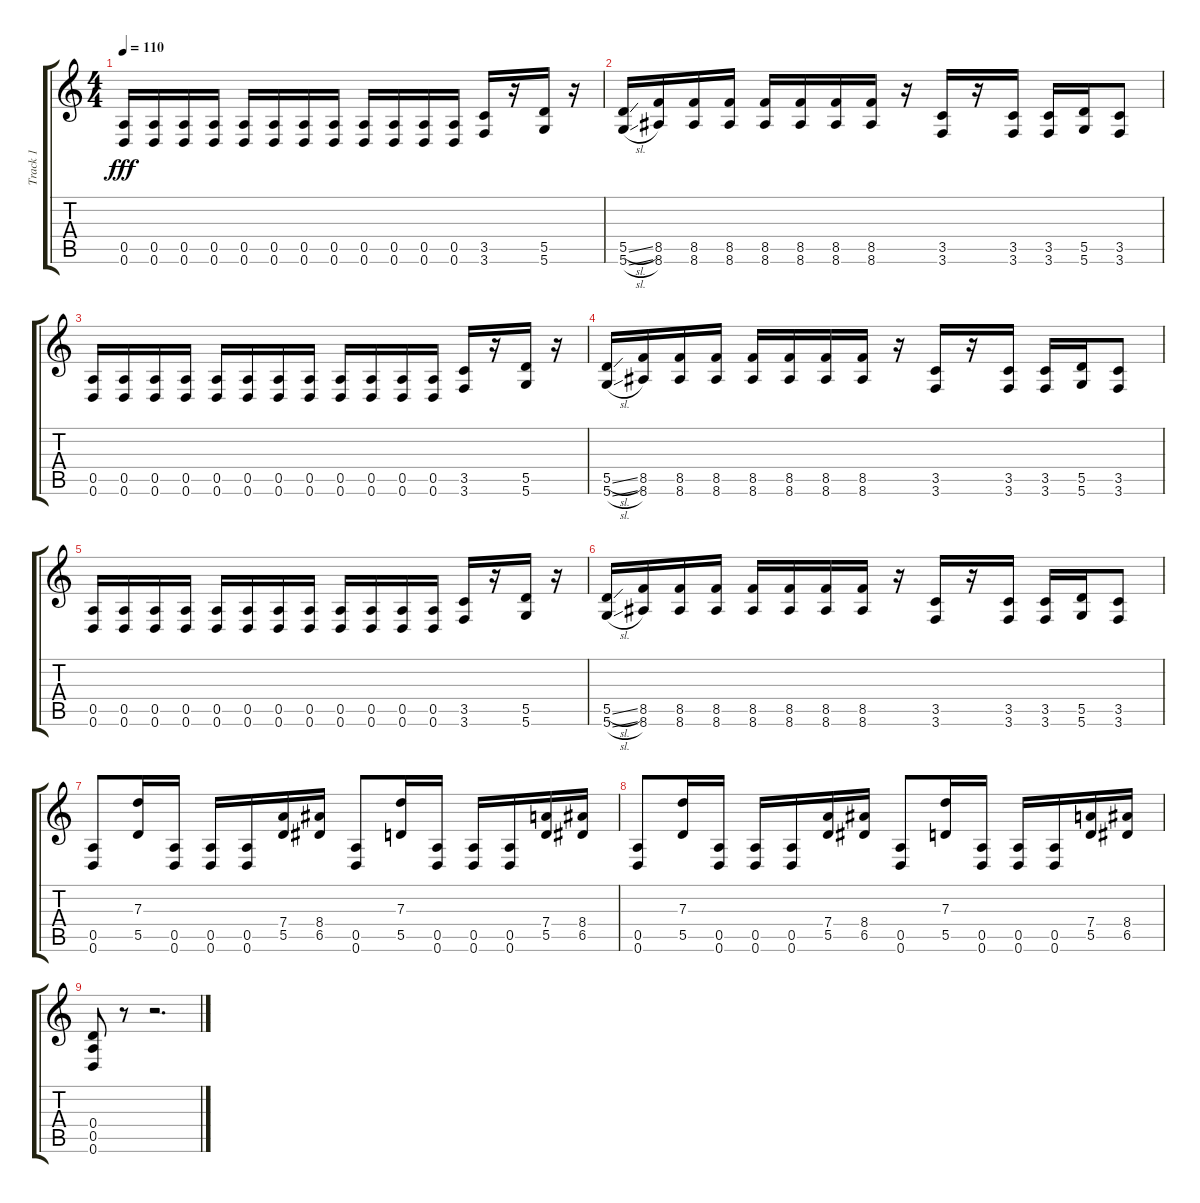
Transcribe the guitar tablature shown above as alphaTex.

\track ("Track 1" "Track 1") {instrument distortionguitar}
\staff {score tabs}
\tuning (E4 B3 G3 D3 A2 D2) {hide}
\ts (4 4)
\tempo 110
\clef g2
\ks c
(0.5 0.6).16{dy fff} (0.5 0.6).16 (0.5 0.6).16 (0.5 0.6).16 (0.5 0.6).16 (0.5 0.6).16 (0.5 0.6).16 (0.5 0.6).16 (0.5 0.6).16 (0.5 0.6).16 (0.5 0.6).16 (0.5 0.6).16 (3.5 3.6).16 r.16 (5.5 5.6).16 r.16 |
(5.5{sl} 5.6{sl}).16 (8.5 8.6).16 (8.5 8.6).16 (8.5 8.6).16 (8.5 8.6).16 (8.5 8.6).16 (8.5 8.6).16 (8.5 8.6).16 r.16 (3.5 3.6).16 r.16 (3.5 3.6).16 (3.5 3.6).16 (5.5 5.6).16 (3.5 3.6).8 |
(0.5 0.6).16 (0.5 0.6).16 (0.5 0.6).16 (0.5 0.6).16 (0.5 0.6).16 (0.5 0.6).16 (0.5 0.6).16 (0.5 0.6).16 (0.5 0.6).16 (0.5 0.6).16 (0.5 0.6).16 (0.5 0.6).16 (3.5 3.6).16 r.16 (5.5 5.6).16 r.16 |
(5.5{sl} 5.6{sl}).16 (8.5 8.6).16 (8.5 8.6).16 (8.5 8.6).16 (8.5 8.6).16 (8.5 8.6).16 (8.5 8.6).16 (8.5 8.6).16 r.16 (3.5 3.6).16 r.16 (3.5 3.6).16 (3.5 3.6).16 (5.5 5.6).16 (3.5 3.6).8 |
(0.5 0.6).16 (0.5 0.6).16 (0.5 0.6).16 (0.5 0.6).16 (0.5 0.6).16 (0.5 0.6).16 (0.5 0.6).16 (0.5 0.6).16 (0.5 0.6).16 (0.5 0.6).16 (0.5 0.6).16 (0.5 0.6).16 (3.5 3.6).16 r.16 (5.5 5.6).16 r.16 |
(5.5{sl} 5.6{sl}).16 (8.5 8.6).16 (8.5 8.6).16 (8.5 8.6).16 (8.5 8.6).16 (8.5 8.6).16 (8.5 8.6).16 (8.5 8.6).16 r.16 (3.5 3.6).16 r.16 (3.5 3.6).16 (3.5 3.6).16 (5.5 5.6).16 (3.5 3.6).8 |
(0.5 0.6).8 (7.3 5.5).16 (0.5 0.6).16 (0.5 0.6).16 (0.5 0.6).16 (7.4 5.5).16 (8.4 6.5).16 (0.5 0.6).8 (7.3 5.5).16 (0.5 0.6).16 (0.5 0.6).16 (0.5 0.6).16 (7.4 5.5).16 (8.4 6.5).16 |
(0.5 0.6).8 (7.3 5.5).16 (0.5 0.6).16 (0.5 0.6).16 (0.5 0.6).16 (7.4 5.5).16 (8.4 6.5).16 (0.5 0.6).8 (7.3 5.5).16 (0.5 0.6).16 (0.5 0.6).16 (0.5 0.6).16 (7.4 5.5).16 (8.4 6.5).16 |
(0.4 0.5 0.6).8 r.8 r.2{d}
